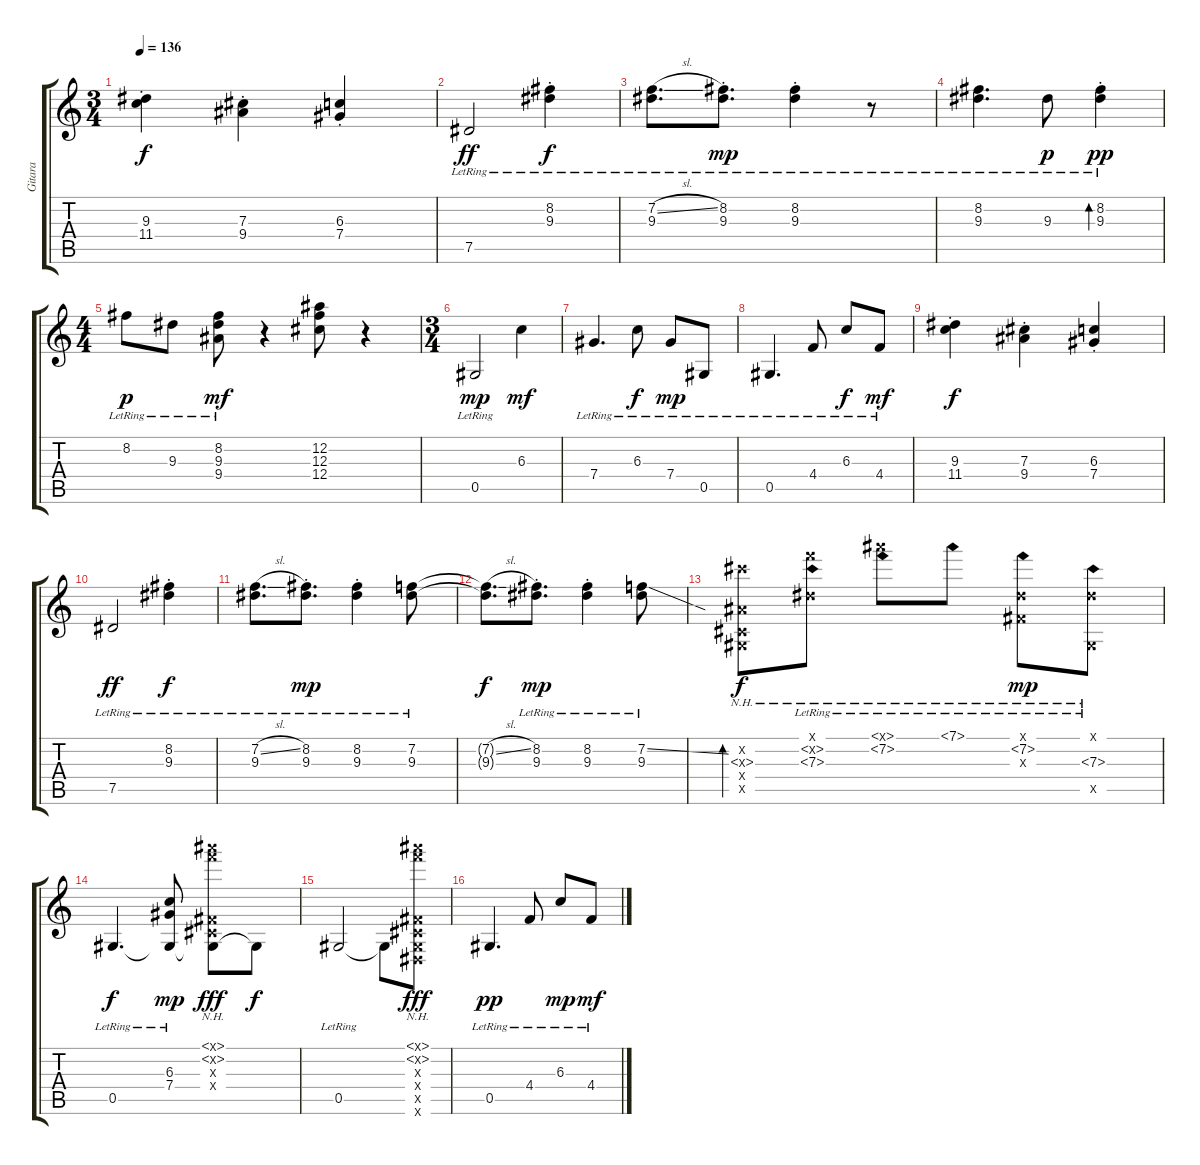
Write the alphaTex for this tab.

\track ("Gitara" "Gitara") {instrument distortionguitar}
\staff {score tabs}
\tuning (Eb4 Bb3 Gb3 Db3 Ab2 Eb2) {hide}
\ts (3 4)
\tempo 136
\clef g2
\ks c
(9.3{st} 11.4{st}).4{dy f} (7.3{st} 9.4{st}).4 (6.3{st} 7.4{st}).4 |
7.5{lr}.2{dy ff} (8.2{st lr} 9.3{st lr}).4{dy f} |
(7.2{sl lr} 9.3{lr}).8{d} (8.2{st lr} 9.3{lr}).8{d dy mp} (8.2{st lr} 9.3{st lr}).4 r.8 |
(8.2{lr} 9.3{lr}).4{d} 9.3{lr}.8{dy p} (8.2{st lr} 9.3{lr}).4{bd 60 dy pp} |
\ts (4 4)
8.2{lr}.8{dy p} 9.3{lr}.8 (8.2{lr} 9.3{lr} 9.4{lr}).8{dy mf} r.4 (12.2 12.3 12.4).8 r.4 |
\ts (3 4)
0.5{lr}.2{dy mp} 6.3.4{dy mf} |
7.4{lr}.4{d} 6.3{lr}.8{dy f} 7.4{lr}.8{dy mp} 0.5{lr}.8 |
0.5{lr}.4{d} 4.4{lr}.8 6.3{lr}.8{dy f} 4.4{lr}.8{dy mf} |
(9.3{st} 11.4{st}).4{dy f} (7.3{st} 9.4{st}).4 (6.3{st} 7.4{st}).4 |
7.5{lr}.2{dy ff} (8.2{st lr} 9.3{st lr}).4{dy f} |
(7.2{sl lr} 9.3{lr}).8{d} (8.2{st lr} 9.3{lr}).8{d dy mp} (8.2{st lr} 9.3{st lr}).4 (7.2{lr} 9.3{lr}).8 |
(7.2{sl t} 9.3{t}).8{d dy f} (8.2{st lr} 9.3{lr}).8{d dy mp} (8.2{st lr} 9.3{st lr}).4 (7.2{ss lr} 9.3{lr}).8 |
(0.2{x} 7.3{nh x} 0.4{x} 0.5{x}).8{bd 120 dy f} (0.1{x} 7.2{nh x} 7.3{nh lr}).8 (7.1{nh x} 7.2{nh lr}).8 7.1{nh lr}.8 (0.1{x} 7.2{nh lr} 0.3{x}).8{dy mp} (0.1{x} 7.3{nh lr} 0.5{x}).8 |
0.5{lr}.4{d dy f} (6.3{lr} 7.4{lr} 0.5{t}).8{dy mp} (7.1{nh x} 7.2{nh x} 0.3{x} 0.4{x} 0.5{t}).8{dy fff} 0.5{t}.8{dy f} |
0.5{lr}.2 0.5{t}.8 (7.1{nh x} 7.2{nh x} 0.3{x} 0.4{x} 0.5{x} 0.6{x}).8{dy fff} |
0.5{lr}.4{d dy pp} 4.4{lr}.8 6.3{lr}.8{dy mp} 4.4{lr}.8{dy mf}
